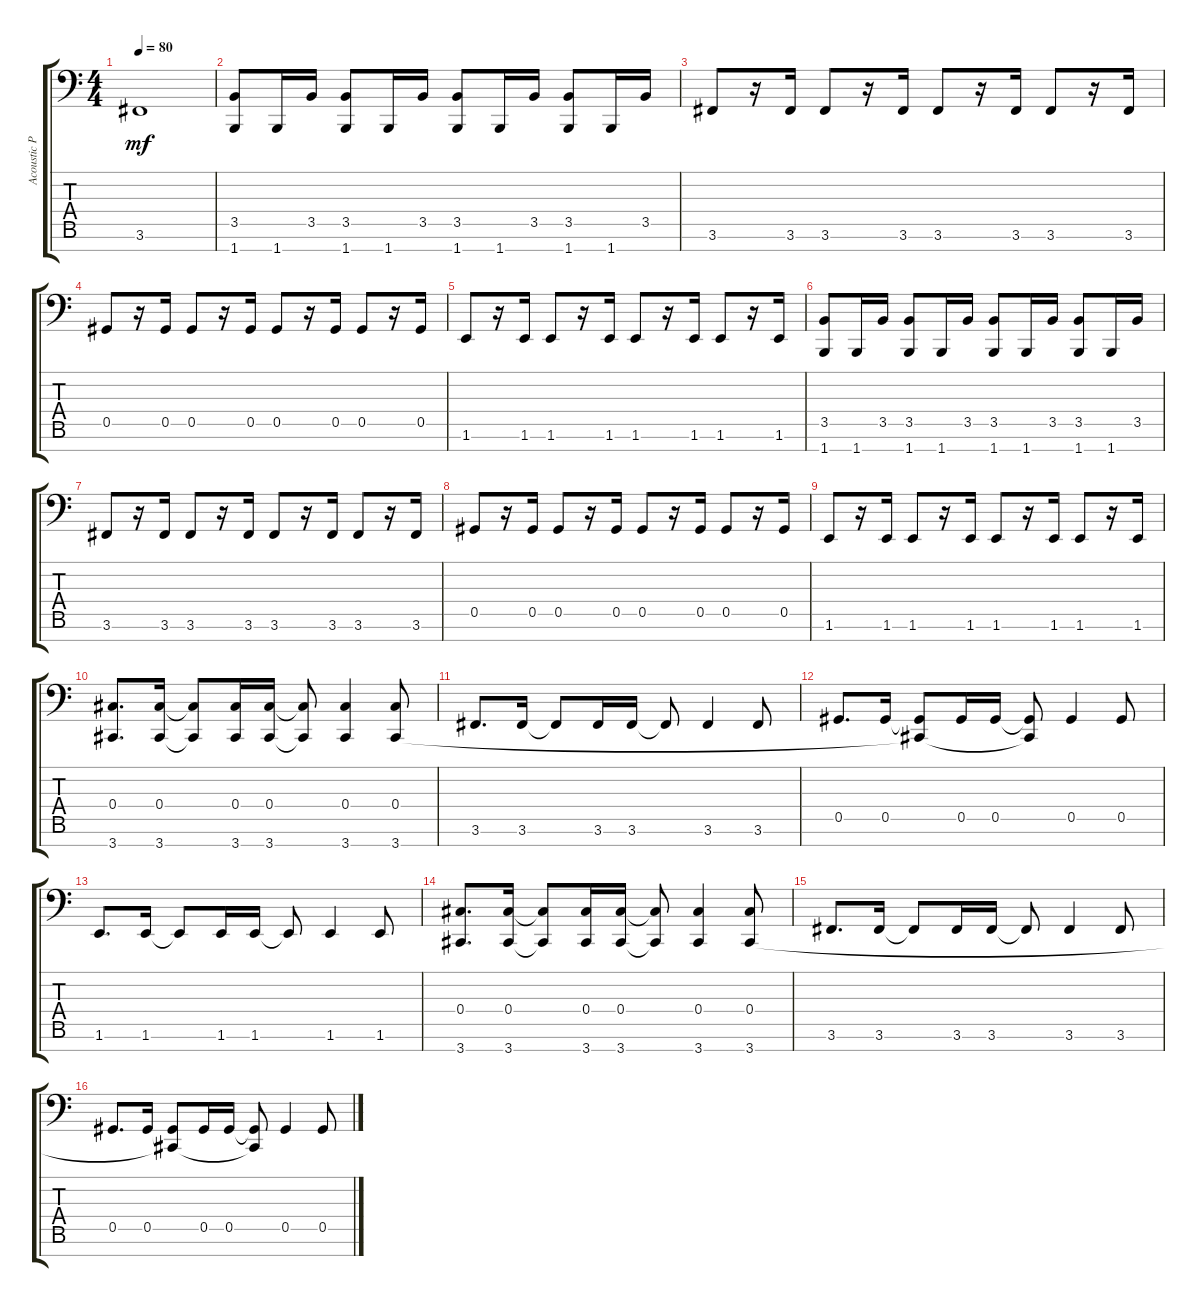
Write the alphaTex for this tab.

\track ("Acoustic Piano (Staff 2)" "Acoustic P") {instrument acousticgrandpiano}
\staff {score tabs}
\tuning (Eb4 Bb3 Gb3 Db3 Ab2 Eb2 Bb1) {hide}
\ts (4 4)
\tempo 80
\clef f4
\ks c
3.6.1{dy mf} |
(3.5 1.7).8 1.7.16 3.5.16 (3.5 1.7).8 1.7.16 3.5.16 (3.5 1.7).8 1.7.16 3.5.16 (3.5 1.7).8 1.7.16 3.5.16 |
3.6.8 r.16 3.6.16 3.6.8 r.16 3.6.16 3.6.8 r.16 3.6.16 3.6.8 r.16 3.6.16 |
0.5.8 r.16 0.5.16 0.5.8 r.16 0.5.16 0.5.8 r.16 0.5.16 0.5.8 r.16 0.5.16 |
1.6.8 r.16 1.6.16 1.6.8 r.16 1.6.16 1.6.8 r.16 1.6.16 1.6.8 r.16 1.6.16 |
(3.5 1.7).8 1.7.16 3.5.16 (3.5 1.7).8 1.7.16 3.5.16 (3.5 1.7).8 1.7.16 3.5.16 (3.5 1.7).8 1.7.16 3.5.16 |
3.6.8 r.16 3.6.16 3.6.8 r.16 3.6.16 3.6.8 r.16 3.6.16 3.6.8 r.16 3.6.16 |
0.5.8 r.16 0.5.16 0.5.8 r.16 0.5.16 0.5.8 r.16 0.5.16 0.5.8 r.16 0.5.16 |
1.6.8 r.16 1.6.16 1.6.8 r.16 1.6.16 1.6.8 r.16 1.6.16 1.6.8 r.16 1.6.16 |
(0.4 3.7).8{d} (0.4 3.7).16 (0.4{t} 3.7{t}).8 (0.4 3.7).16 (0.4 3.7).16 (0.4{t} 3.7{t}).8 (0.4 3.7).4 (0.4 3.7).8 |
3.6.8{d} 3.6.16 3.6{t}.8 3.6.16 3.6.16 3.6{t}.8 3.6.4 3.6.8 |
0.5.8{d} 0.5.16 (0.5{t} 3.7{t}).8 0.5.16 0.5.16 (0.5{t} 3.7{t}).8 0.5.4 0.5.8 |
1.6.8{d} 1.6.16 1.6{t}.8 1.6.16 1.6.16 1.6{t}.8 1.6.4 1.6.8 |
(0.4 3.7).8{d} (0.4 3.7).16 (0.4{t} 3.7{t}).8 (0.4 3.7).16 (0.4 3.7).16 (0.4{t} 3.7{t}).8 (0.4 3.7).4 (0.4 3.7).8 |
3.6.8{d} 3.6.16 3.6{t}.8 3.6.16 3.6.16 3.6{t}.8 3.6.4 3.6.8 |
0.5.8{d} 0.5.16 (0.5{t} 3.7{t}).8 0.5.16 0.5.16 (0.5{t} 3.7{t}).8 0.5.4 0.5.8
